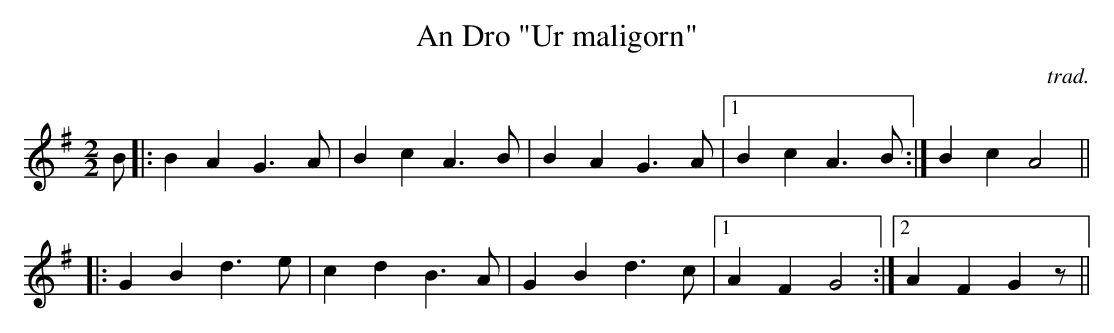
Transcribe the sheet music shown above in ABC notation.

X:1
T: An Dro "Ur maligorn"
M: 2/2
L:1/4
C: trad.
K: G
B/2|: B A G>A |B c A>B|B A G>A|1 B c A>B :|B c A2 ||
|:G B d>e|c d B>A |G B d>c|1A F G2 :|2 A F G z/2||
